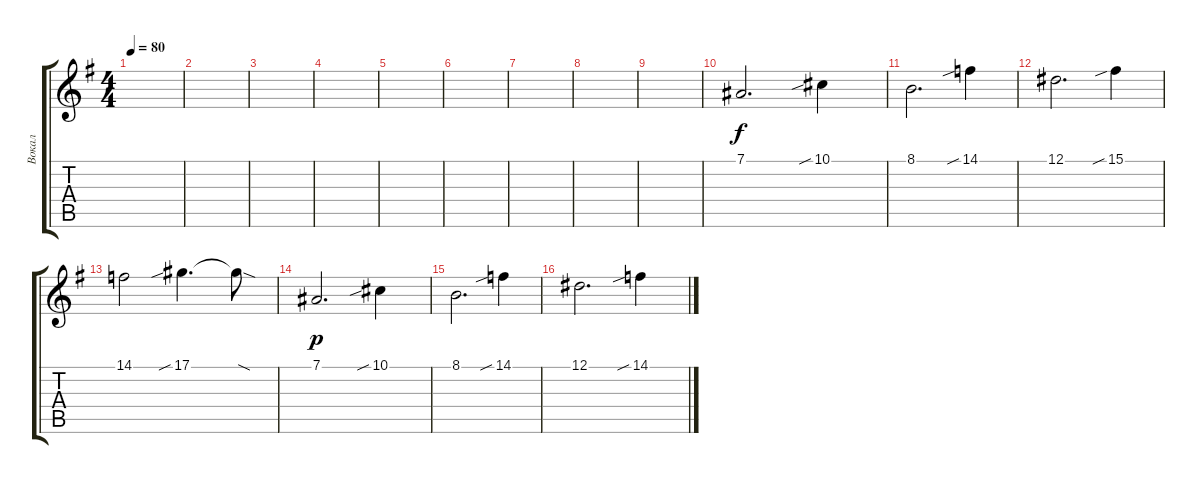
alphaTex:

\track ("Вокал" "Вокал") {instrument trumpet}
\staff {score tabs}
\tuning (Eb4 Bb3 Gb3 Db3 Ab2 Eb2) {hide}
\ts (4 4)
\tempo 80
\clef g2
\ks eminor
|
|
|
|
|
|
|
|
|
7.1.2{d} 10.1{sib}.4 |
8.1.2{d} 14.1{sib}.4 |
12.1.2{d} 15.1{sib}.4 |
14.1.2 17.1{sib}.4{d} 17.1{sod t}.8{dy f} |
7.1.2{d dy p} 10.1{sib}.4 |
8.1.2{d} 14.1{sib}.4 |
12.1.2{d} 14.1{sib}.4
